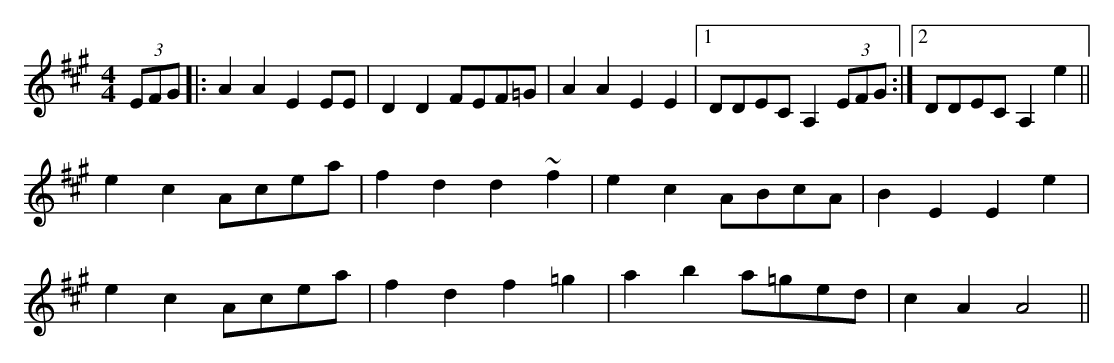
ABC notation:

X:1
M:4/4
K:A
(3EFG|:A2A2 E2EE|D2D2 FEF=G|A2A2 E2E2|1 DDEC A,2 (3EFG:|2 DDEC A,2e2||
e2c2 Acea|f2d2 d2~f2|e2c2 ABcA|B2E2 E2e2|
e2c2 Acea|f2d2 f2=g2|a2b2 a=ged|c2A2 A4||
